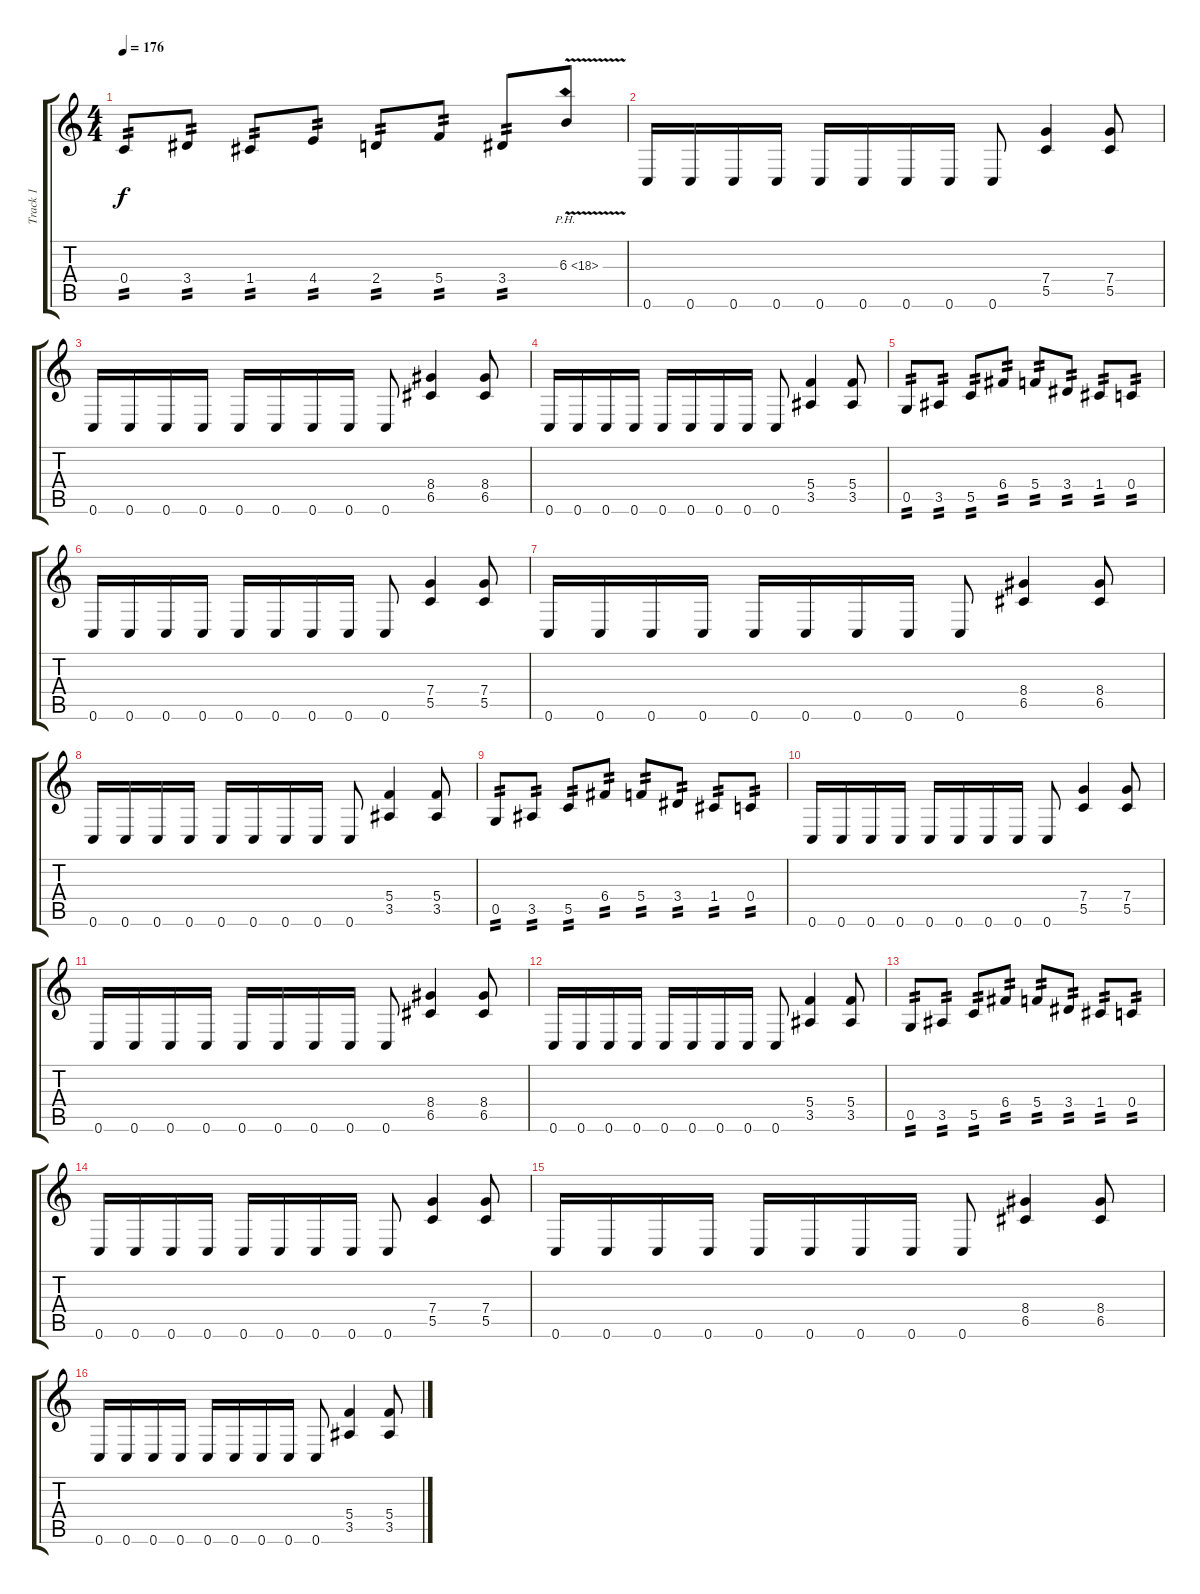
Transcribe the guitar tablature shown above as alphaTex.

\track ("Track 1" "Track 1") {instrument distortionguitar}
\staff {score tabs}
\tuning (D4 A3 F3 C3 G2 C2) {hide}
\ts (4 4)
\tempo 176
\clef g2
\ks c
0.4.8{tp 2 dy f} 3.4.8{tp 2} 1.4.8{tp 2} 4.4.8{tp 2} 2.4.8{tp 2} 5.4.8{tp 2} 3.4.8{tp 2} 6.3{ph 12 v}.8 |
0.6.16 0.6.16 0.6.16 0.6.16 0.6.16 0.6.16 0.6.16 0.6.16 0.6.8 (7.4 5.5).4 (7.4 5.5).8 |
0.6.16 0.6.16 0.6.16 0.6.16 0.6.16 0.6.16 0.6.16 0.6.16 0.6.8 (8.4 6.5).4 (8.4 6.5).8 |
0.6.16 0.6.16 0.6.16 0.6.16 0.6.16 0.6.16 0.6.16 0.6.16 0.6.8 (5.4 3.5).4 (5.4 3.5).8 |
0.5.8{tp 2} 3.5.8{tp 2} 5.5.8{tp 2} 6.4.8{tp 2} 5.4.8{tp 2} 3.4.8{tp 2} 1.4.8{tp 2} 0.4.8{tp 2} |
0.6.16 0.6.16 0.6.16 0.6.16 0.6.16 0.6.16 0.6.16 0.6.16 0.6.8 (7.4 5.5).4 (7.4 5.5).8 |
0.6.16 0.6.16 0.6.16 0.6.16 0.6.16 0.6.16 0.6.16 0.6.16 0.6.8 (8.4 6.5).4 (8.4 6.5).8 |
0.6.16 0.6.16 0.6.16 0.6.16 0.6.16 0.6.16 0.6.16 0.6.16 0.6.8 (5.4 3.5).4 (5.4 3.5).8 |
0.5.8{tp 2} 3.5.8{tp 2} 5.5.8{tp 2} 6.4.8{tp 2} 5.4.8{tp 2} 3.4.8{tp 2} 1.4.8{tp 2} 0.4.8{tp 2} |
0.6.16 0.6.16 0.6.16 0.6.16 0.6.16 0.6.16 0.6.16 0.6.16 0.6.8 (7.4 5.5).4 (7.4 5.5).8 |
0.6.16 0.6.16 0.6.16 0.6.16 0.6.16 0.6.16 0.6.16 0.6.16 0.6.8 (8.4 6.5).4 (8.4 6.5).8 |
0.6.16 0.6.16 0.6.16 0.6.16 0.6.16 0.6.16 0.6.16 0.6.16 0.6.8 (5.4 3.5).4 (5.4 3.5).8 |
0.5.8{tp 2} 3.5.8{tp 2} 5.5.8{tp 2} 6.4.8{tp 2} 5.4.8{tp 2} 3.4.8{tp 2} 1.4.8{tp 2} 0.4.8{tp 2} |
0.6.16 0.6.16 0.6.16 0.6.16 0.6.16 0.6.16 0.6.16 0.6.16 0.6.8 (7.4 5.5).4 (7.4 5.5).8 |
0.6.16 0.6.16 0.6.16 0.6.16 0.6.16 0.6.16 0.6.16 0.6.16 0.6.8 (8.4 6.5).4 (8.4 6.5).8 |
0.6.16 0.6.16 0.6.16 0.6.16 0.6.16 0.6.16 0.6.16 0.6.16 0.6.8 (5.4 3.5).4 (5.4 3.5).8
